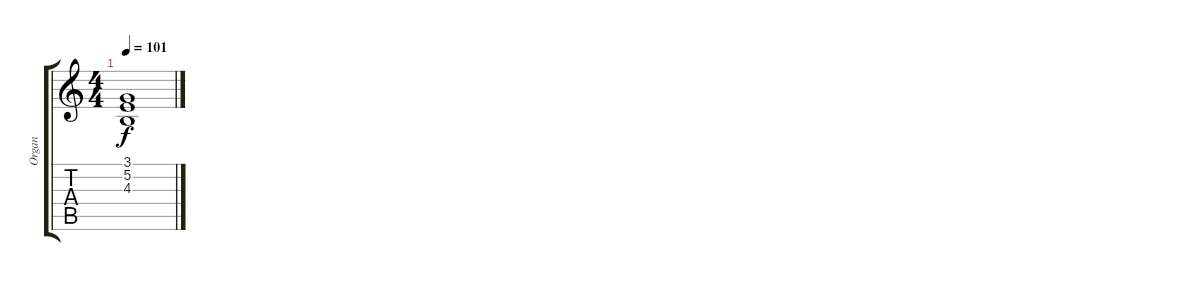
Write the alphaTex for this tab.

\track ("Organ" "Organ") {instrument drawbarorgan}
\staff {score tabs}
\tuning (E4 B3 G3 D3 A2 E2) {hide}
\ts (4 4)
\tempo 101
\clef g2
\ks c
(3.1{t} 5.2{t} 4.3{t}).1{dy f}
